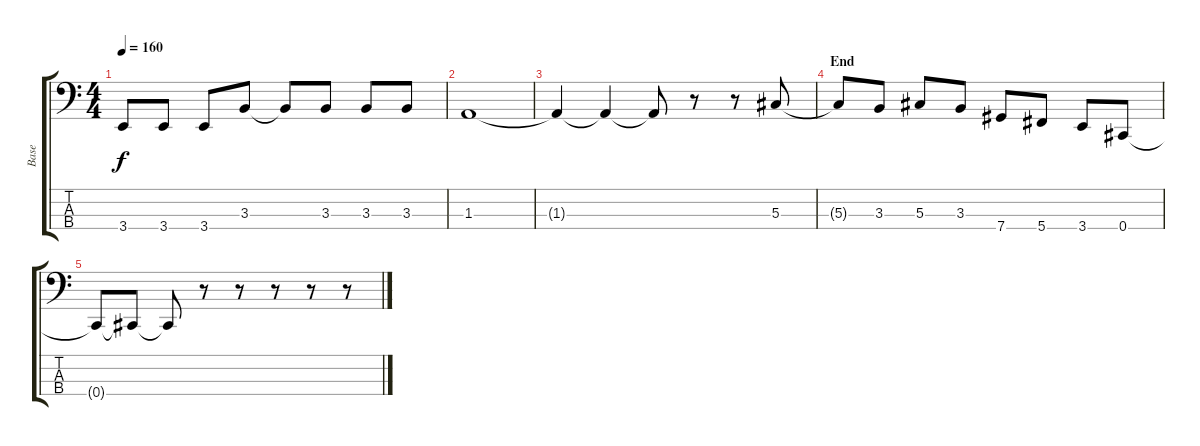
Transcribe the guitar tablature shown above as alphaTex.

\track ("Base" "Base") {instrument electricbasspick}
\staff {score tabs}
\tuning (Gb2 Db2 Ab1 Db1) {hide}
\ts (4 4)
\tempo 160
\clef f4
\ks c
3.4{t}.8{dy f} 3.4.8 3.4.8 3.3.8 3.3{t}.8 3.3.8 3.3.8 3.3.8 |
1.3.1 |
1.3{t}.4 1.3{t}.4 1.3{t}.8 r.8 r.8 5.3.8 |
\section ("" "End")
5.3{t}.8 3.3.8 5.3.8 3.3.8 7.4.8 5.4.8 3.4.8 0.4.8 |
0.4{t}.8 0.4{t}.8 0.4{t}.8 r.8 r.8 r.8 r.8 r.8
